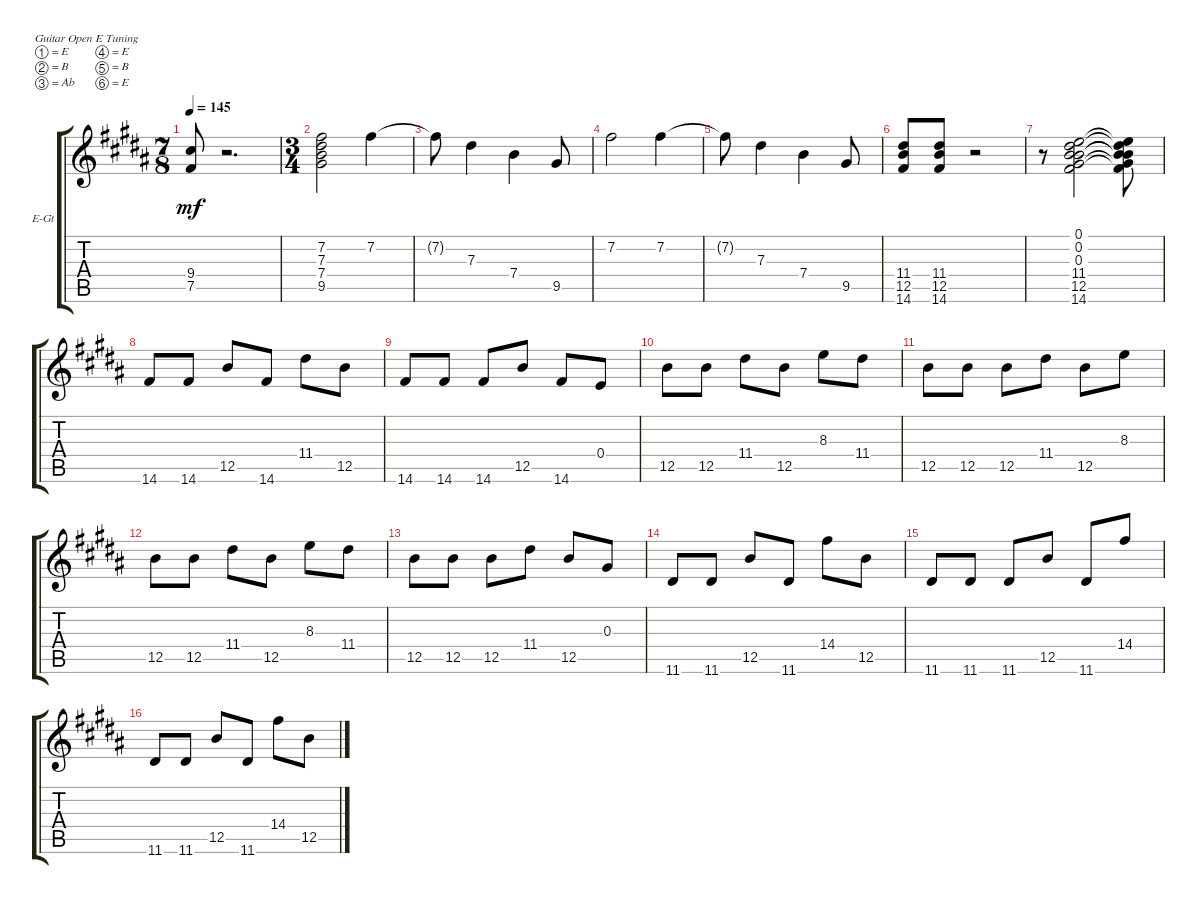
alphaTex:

\defaultSystemsLayout 4
\bracketExtendMode groupsimilarinstruments
\firstSystemTrackNameOrientation horizontal
\otherSystemsTrackNameOrientation horizontal
\track ("Electric Guitar" "E-Gt") {instrument electricguitarclean}
\staff {score tabs}
\tuning (E4 B3 Ab3 E3 B2 E2)
\ts (7 8)
\tempo 145
\clef g2
\ks g#minor
(7.5 9.4).8{dy mf} r.2{d} |
\ts (3 4)
(9.5 7.4 7.3 7.2).2 7.2.4 |
7.2{t}.8 7.3.4 7.4.4 9.5.8 |
7.2.2 7.2.4 |
7.2{t}.8 7.3.4 7.4.4 9.5.8 |
(12.5 11.4 14.6).8 (12.5 11.4 14.6).8 r.2 |
r.8 (14.6 12.5 11.4 0.3 0.2 0.1).2 (14.6{t} 12.5{t} 11.4{t} 0.3{t} 0.2{t} 0.1{t}).8 |
14.6.8 14.6.8 12.5.8 14.6.8 11.4.8 12.5.8 |
14.6.8 14.6.8 14.6.8 12.5.8 14.6.8 0.4.8 |
12.5.8 12.5.8 11.4.8 12.5.8 8.3.8 11.4.8 |
12.5.8 12.5.8 12.5.8 11.4.8 12.5.8 8.3.8 |
12.5.8 12.5.8 11.4.8 12.5.8 8.3.8 11.4.8 |
12.5.8 12.5.8 12.5.8 11.4.8 12.5.8 0.3.8 |
11.6.8 11.6.8 12.5.8 11.6.8 14.4.8 12.5.8 |
11.6.8 11.6.8 11.6.8 12.5.8 11.6.8 14.4.8 |
11.6.8 11.6.8 12.5.8 11.6.8 14.4.8 12.5.8
